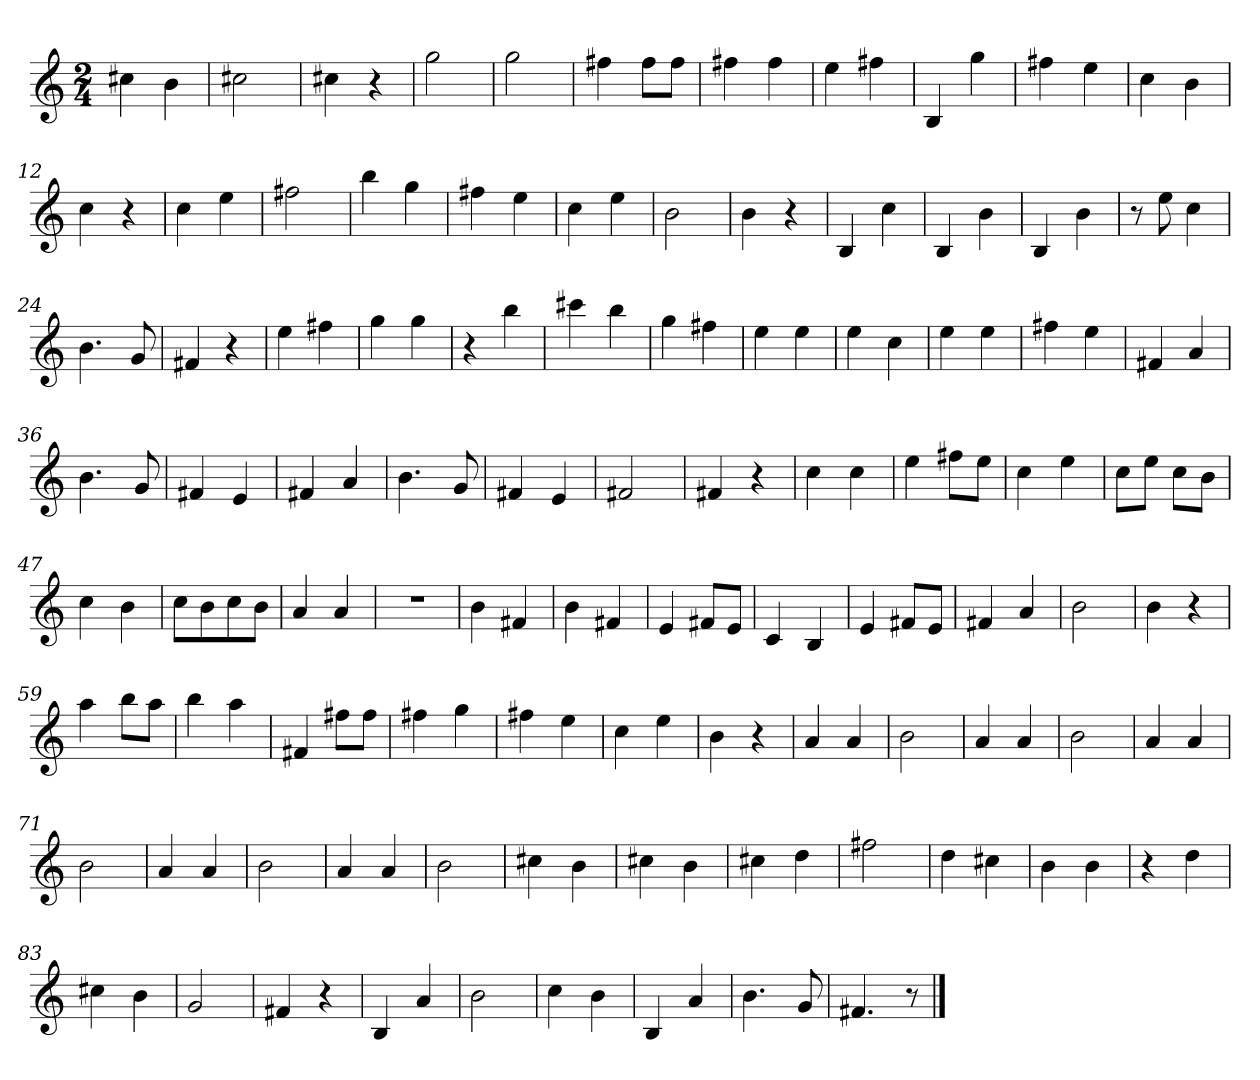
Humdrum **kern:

**kern
*part1
*staff1
*clefG2
*M2/4
=1
4cc#X
4b
=2
2cc#X
=3
4cc#X
4r
=4
2gg
=5
2gg
=6
4ff#X
8ff#L
8ff#J
=7
4ff#X
4ff#
=8
4ee
4ff#X
=9
4B
4gg
=10
4ff#X
4ee
=11
4cc
4b
=12
4cc
4r
=13
4cc
4ee
=14
2ff#X
=15
4bb
4gg
=16
4ff#X
4ee
=17
4cc
4ee
=18
2b
=19
4b
4r
=20
4B
4cc
=21
4B
4b
=22
4B
4b
=23
8r
8ee
4cc
=24
4.b
8g
=25
4f#X
4r
=26
4ee
4ff#X
=27
4gg
4gg
=28
4r
4bb
=29
4ccc#X
4bb
=30
4gg
4ff#X
=31
4ee
4ee
=32
4ee
4cc
=33
4ee
4ee
=34
4ff#X
4ee
=35
4f#X
4a
=36
4.b
8g
=37
4f#X
4e
=38
4f#X
4a
=39
4.b
8g
=40
4f#X
4e
=41
2f#X
=42
4f#X
4r
=43
4cc
4cc
=44
4ee
8ff#XL
8eeJ
=45
4cc
4ee
=46
8ccL
8eeJ
8ccL
8bJ
=47
4cc
4b
=48
8ccL
8b
8cc
8bJ
=49
4a
4a
=50
2r
=51
4b
4f#X
=52
4b
4f#X
=53
4e
8f#XL
8eJ
=54
4c
4B
=55
4e
8f#XL
8eJ
=56
4f#X
4a
=57
2b
=58
4b
4r
=59
4aa
8bbL
8aaJ
=60
4bb
4aa
=61
4f#X
8ff#XL
8ff#J
=62
4ff#X
4gg
=63
4ff#X
4ee
=64
4cc
4ee
=65
4b
4r
=66
4a
4a
=67
2b
=68
4a
4a
=69
2b
=70
4a
4a
=71
2b
=72
4a
4a
=73
2b
=74
4a
4a
=75
2b
=76
4cc#X
4b
=77
4cc#X
4b
=78
4cc#X
4dd
=79
2ff#X
=80
4dd
4cc#X
=81
4b
4b
=82
4r
4dd
=83
4cc#X
4b
=84
2g
=85
4f#X
4r
=86
4B
4a
=87
2b
=88
4cc
4b
=89
4B
4a
=90
4.b
8g
=91
4.f#X
8r
==
*-
